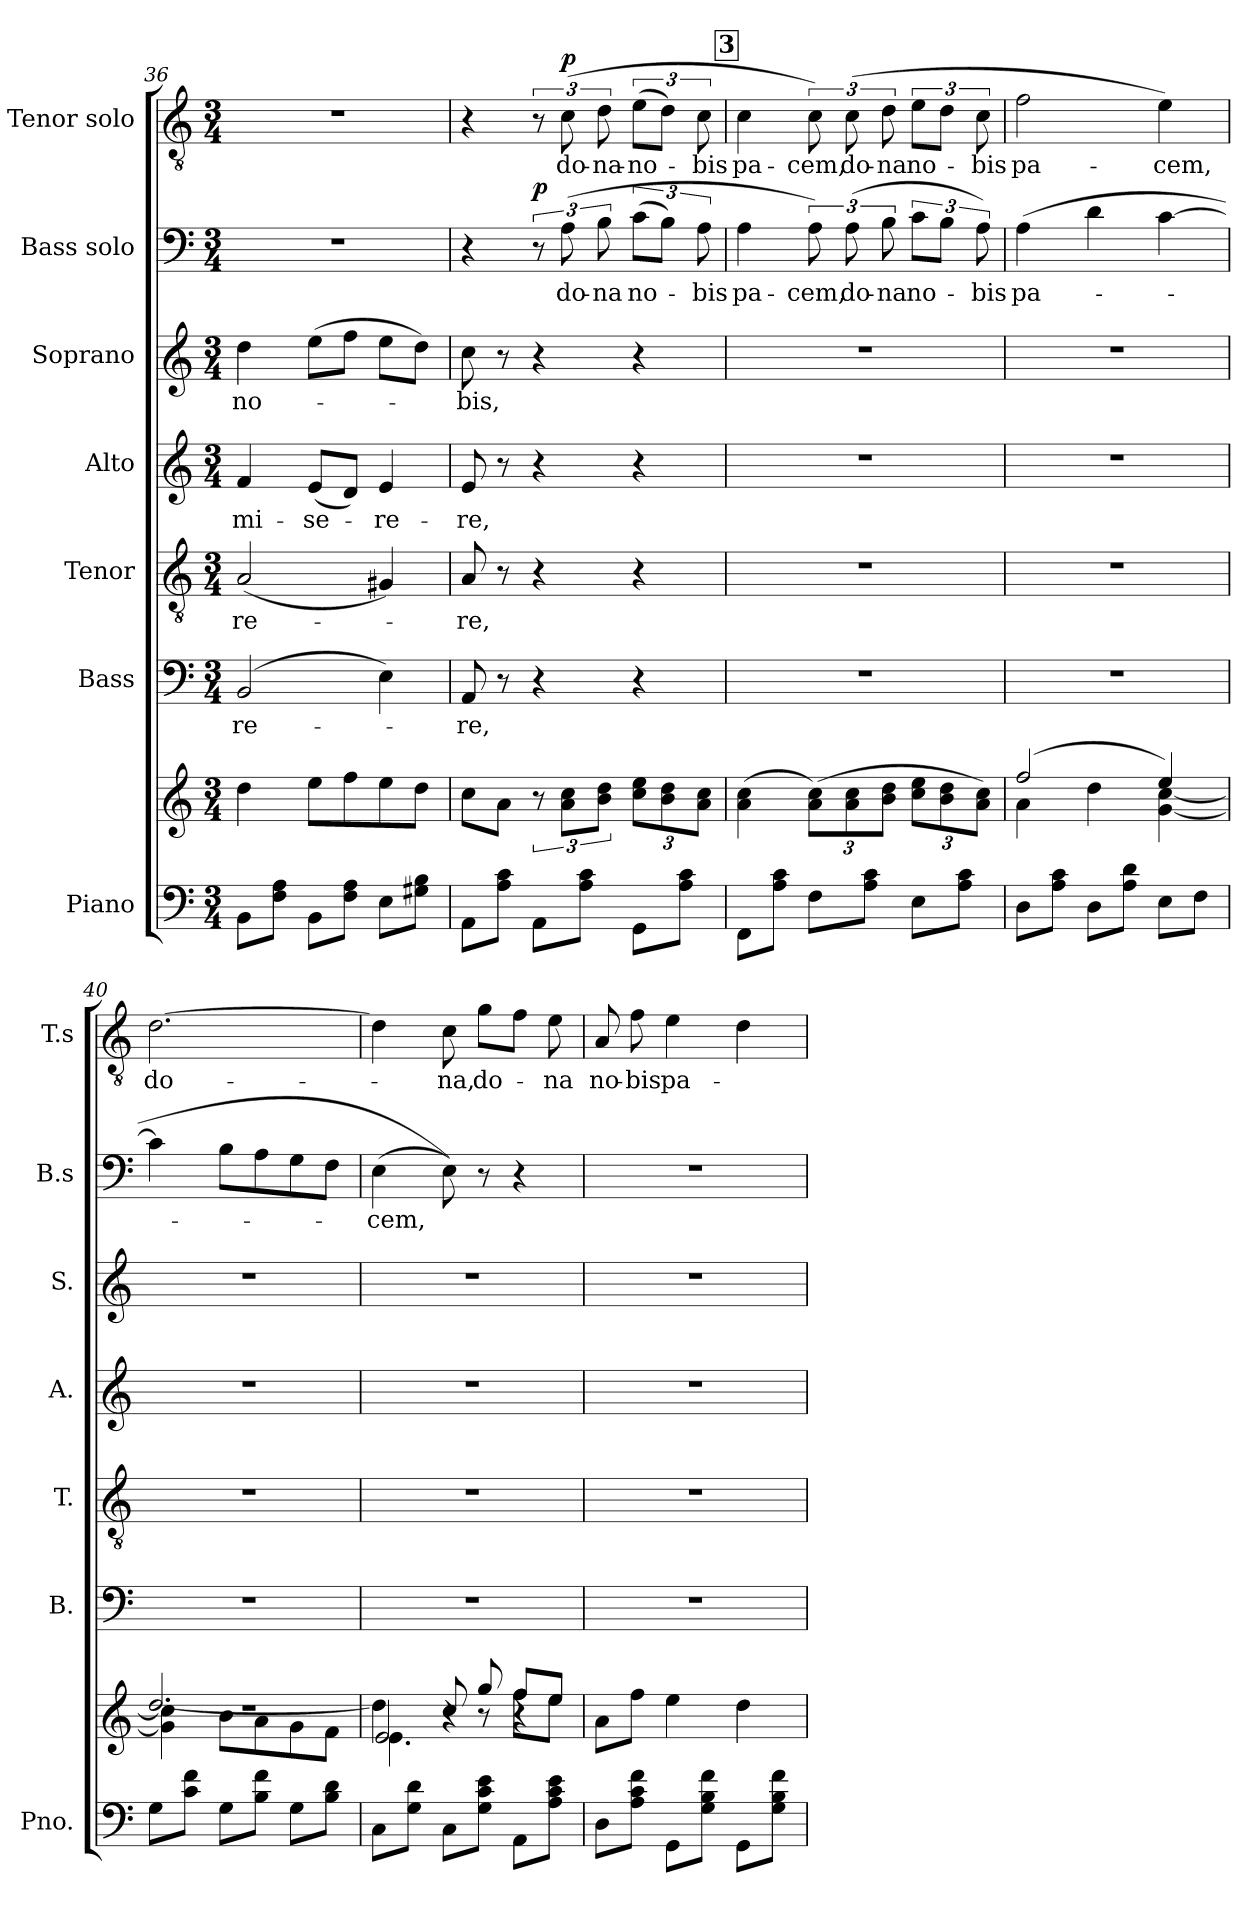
**kern	**kern	**kern	**text	**kern	**text	**kern	**text	**kern	**text	**kern	**text	**dynam	**kern	**text	**dynam
*part7	*part7	*part6	*part6	*part5	*part5	*part4	*part4	*part3	*part3	*part2	*part2	*part2	*part1	*part1	*part1
*staff8	*staff7	*staff6	*staff6	*staff5	*staff5	*staff4	*staff4	*staff3	*staff3	*staff2	*staff2	*staff2	*staff1	*staff1	*staff1
*I"Piano	*	*I"Bass	*	*I"Tenor	*	*I"Alto	*	*I"Soprano	*	*I"Bass solo	*	*	*I"Tenor solo	*	*
*I'Pno.	*	*I'B.	*	*I'T.	*	*I'A.	*	*I'S.	*	*I'B.s	*	*	*I'T.s	*	*
*clefF4	*clefG2	*clefF4	*	*clefGv2	*	*clefG2	*	*clefG2	*	*clefF4	*	*	*clefGv2	*	*
*k[]	*k[]	*k[]	*	*k[]	*	*k[]	*	*k[]	*	*k[]	*	*	*k[]	*	*
*M3/4	*M3/4	*M3/4	*	*M3/4	*	*M3/4	*	*M3/4	*	*M3/4	*	*	*M3/4	*	*
=36	=36	=36	=36	=36	=36	=36	=36	=36	=36	=36	=36	=36	=36	=36	=36
8BB\L	4dd\	(2BB/	-re-	(2A/	-re-	4f/	mi-	4dd\	no-	2.r	.	.	2.r	.	.
8F\ 8A\J	.	.	.	.	.	.	.	.	.	.	.	.	.	.	.
8BB\L	8ee\L	.	.	.	.	(8e/L	-se-	(8ee\L	.	.	.	.	.	.	.
8F\ 8A\J	8ff\	.	.	.	.	8d/J)	.	8ff\J	.	.	.	.	.	.	.
8E\L	8ee\	4E\)	.	4G#X/)	.	4e/	-re-	8ee\L	.	.	.	.	.	.	.
8G#X\ 8B\J	8dd\J	.	.	.	.	.	.	8dd\J)	.	.	.	.	.	.	.
=37	=37	=37	=37	=37	=37	=37	=37	=37	=37	=37	=37	=37	=37	=37	=37
8AA\L	8cc\L	8AA/	-re,	8A/	-re,	8e/	-re,	8cc\	-bis,	4r	.	.	4r	.	.
8A\ 8c\J	8a\J	8r	.	8r	.	8r	.	8r	.	.	.	.	.	.	.
!	!	!	!	!	!	!	!	!	!	!	!	!LO:DY:a	!	!	!
8AA\L	12r	4r	.	4r	.	4r	.	4r	.	12r	.	p	12r	.	.
!	!	!	!	!	!	!	!	!	!	!	!	!	!	!	!LO:DY:a
.	12a\ 12cc\L	.	.	.	.	.	.	.	.	(12A\	do-	.	(12c\	do-	p
8A\ 8c\J	.	.	.	.	.	.	.	.	.	.	.	.	.	.	.
.	12b\ 12dd\J	.	.	.	.	.	.	.	.	12B\	-na	.	12d\	-na-	.
*	*Xbrackettup	*	*	*	*	*	*	*	*	*	*	*	*	*	*
8GG\L	12cc\ 12ee\L	4r	.	4r	.	4r	.	4r	.	(12c\L	no-	.	(12e\L	-no-	.
.	12b\ 12dd\	.	.	.	.	.	.	.	.	12B\J)	.	.	12d\J)	.	.
8A\ 8c\J	.	.	.	.	.	.	.	.	.	.	.	.	.	.	.
.	12a\ 12cc\J	.	.	.	.	.	.	.	.	12A\	-bis	.	12c\	-bis	.
!!LO:REH:place=s1:a:B:fs=14:t=3
=38	=38	=38	=38	=38	=38	=38	=38	=38	=38	=38	=38	=38	=38	=38	=38
8FF\L	(4a\ 4cc\	2.r	.	2.r	.	2.r	.	2.r	.	4A\	pa-	.	4c\	pa-	.
8A\ 8c\J	.	.	.	.	.	.	.	.	.	.	.	.	.	.	.
8F\L	(12a\ 12cc\L)	.	.	.	.	.	.	.	.	12A\)	-cem,	.	12c\)	-cem,	.
.	12a\ 12cc\	.	.	.	.	.	.	.	.	(12A\	do-	.	(12c\	do-	.
8A\ 8c\J	.	.	.	.	.	.	.	.	.	.	.	.	.	.	.
.	12b\ 12dd\J	.	.	.	.	.	.	.	.	12B\	-na	.	12d\	-na	.
8E\L	12cc\ 12ee\L	.	.	.	.	.	.	.	.	12c\L	no-	.	12e\L	no-	.
.	12b\ 12dd\	.	.	.	.	.	.	.	.	12B\J	.	.	12d\J	.	.
8A\ 8c\J	.	.	.	.	.	.	.	.	.	.	.	.	.	.	.
.	12a\ 12cc\J)	.	.	.	.	.	.	.	.	12A\)	-bis	.	12c\	-bis	.
!!LO:LB:g=z
=39	=39	=39	=39	=39	=39	=39	=39	=39	=39	=39	=39	=39	=39	=39	=39
*	*^	*	*	*	*	*	*	*	*	*	*	*	*	*	*
8D\L	(2ff/	4a\	2.r	.	2.r	.	2.r	.	2.r	.	(4A\	pa-	.	2f\	pa-	.
8A\ 8c\J	.	.	.	.	.	.	.	.	.	.	.	.	.	.	.	.
8D\L	.	4dd\	.	.	.	.	.	.	.	.	4d\	.	.	.	.	.
8A\ 8d\J	.	.	.	.	.	.	.	.	.	.	.	.	.	.	.	.
8E\L	4ee/)	[4g\ [4cc\	.	.	.	.	.	.	.	.	[4c\	.	.	4e\)	-cem,	.
8F\J	.	.	.	.	.	.	.	.	.	.	.	.	.	.	.	.
=40	=40	=40	=40	=40	=40	=40	=40	=40	=40	=40	=40	=40	=40	=40	=40	=40
*	*	*^	*	*	*	*	*	*	*	*	*	*	*	*	*	*
8G\L	2.r	[2.dd/	4g\] 4cc\]	2.r	.	2.r	.	2.r	.	2.r	.	4c\]	.	.	[2.d\	do-	.
8c\ 8f\J	.	.	.	.	.	.	.	.	.	.	.	.	.	.	.	.	.
8G\L	.	.	8b\L	.	.	.	.	.	.	.	.	8B\L	.	.	.	.	.
8B\ 8f\J	.	.	8a\	.	.	.	.	.	.	.	.	8A\	.	.	.	.	.
8G\L	.	.	8g\	.	.	.	.	.	.	.	.	8G\	.	.	.	.	.
8B\ 8d\J	.	.	8f\J	.	.	.	.	.	.	.	.	8F\J	.	.	.	.	.
=41	=41	=41	=41	=41	=41	=41	=41	=41	=41	=41	=41	=41	=41	=41	=41	=41	=41
*	*	*	*^	*	*	*	*	*	*	*	*	*	*	*	*	*	*
8C\L	4ryy	4dd\]	2e/	4.e\	2.r	.	2.r	.	2.r	.	2.r	.	(4E\	-cem,	.	4d\]	.	.
8G\ 8d\J	.	.	.	.	.	.	.	.	.	.	.	.	.	.	.	.	.	.
8C\L	8cc/	4r	.	.	.	.	.	.	.	.	.	.	8E\))	.	.	8c\	-na,	.
8G\ 8c\ 8e\J	8gg/	.	.	8r	.	.	.	.	.	.	.	.	8r	.	.	8g\L	do-	.
8AA\L	8ff/L	4r	4ryy	8ff\L	.	.	.	.	.	.	.	.	4r	.	.	8f\J	.	.
8A\ 8c\ 8e\J	8ee/J	.	.	8ee\J	.	.	.	.	.	.	.	.	.	.	.	8e\	-na	.
*	*v	*v	*v	*v	*	*	*	*	*	*	*	*	*	*	*	*	*	*
=42	=42	=42	=42	=42	=42	=42	=42	=42	=42	=42	=42	=42	=42	=42	=42
8D\L	8a\L	2.r	.	2.r	.	2.r	.	2.r	.	2.r	.	.	8A/	no-	.
8A\ 8c\ 8f\J	8ff\J	.	.	.	.	.	.	.	.	.	.	.	8f\	-bis	.
8GG\L	4ee\	.	.	.	.	.	.	.	.	.	.	.	4e\	pa-	.
8G\ 8B\ 8f\J	.	.	.	.	.	.	.	.	.	.	.	.	.	.	.
8GG\L	4dd\	.	.	.	.	.	.	.	.	.	.	.	4d\	.	.
8G\ 8B\ 8f\J	.	.	.	.	.	.	.	.	.	.	.	.	.	.	.
=	=	=	=	=	=	=	=	=	=	=	=	=	=	=	=
*-	*-	*-	*-	*-	*-	*-	*-	*-	*-	*-	*-	*-	*-	*-	*-
